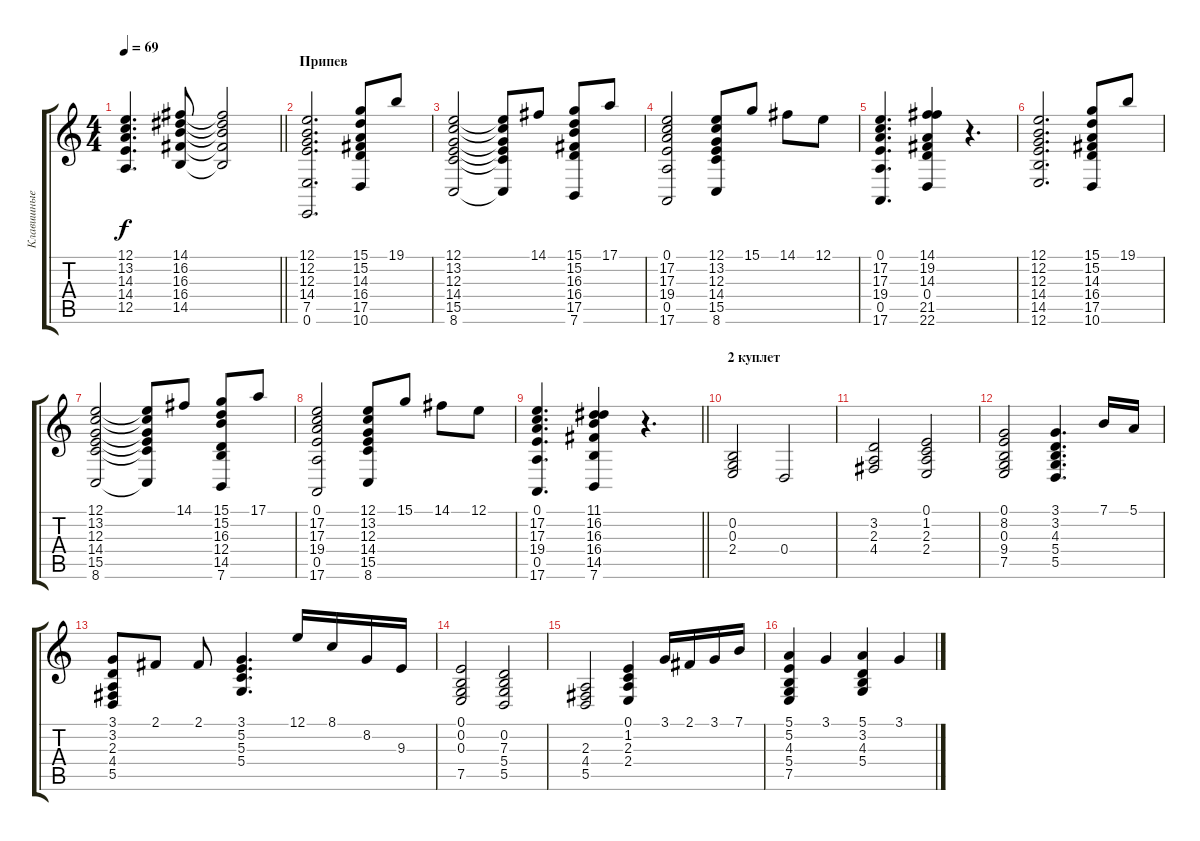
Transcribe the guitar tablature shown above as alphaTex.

\track ("Клавишные II" "Клавишные ") {instrument stringensemble1}
\staff {score tabs}
\tuning (E4 B3 G3 D3 A2 E2) {hide}
\ts (4 4)
\tempo 69
\clef g2
\barLineRight lightlight
\ks c
(12.1 13.2 14.3 14.4 12.5).4{d dy f} (14.1 16.2 16.3 16.4 14.5).8 (14.1{t} 16.2{t} 16.3{t} 16.4{t} 14.5{t}).2 |
\section ("" "Припев")
(12.1 12.2 12.3 14.4 7.5 0.6).2{d} (15.1 15.2 14.3 16.4 17.5 10.6).8 19.1.8 |
(12.1 13.2 12.3 14.4 15.5 8.6).2 (12.1{t} 13.2{t} 12.3{t} 14.4{t} 15.5{t} 8.6{t}).8 14.1.8 (15.1 15.2 16.3 16.4 17.5 7.6).8 17.1.8 |
(0.1 17.2 17.3 19.4 0.5 17.6).2 (12.1 13.2 12.3 14.4 15.5 8.6).8 15.1.8 14.1.8 12.1.8 |
(0.1 17.2 17.3 19.4 0.5 17.6).4{d} (14.1 19.2 14.3 0.4 21.5 22.6).4 r.4{d} |
(12.1 12.2 12.3 14.4 14.5 12.6).2{d} (15.1 15.2 14.3 16.4 17.5 10.6).8 19.1.8 |
(12.1 13.2 12.3 14.4 15.5 8.6).2 (12.1{t} 13.2{t} 12.3{t} 14.4{t} 15.5{t} 8.6{t}).8 14.1.8 (15.1 15.2 16.3 12.4 14.5 7.6).8 17.1.8 |
(0.1 17.2 17.3 19.4 0.5 17.6).2 (12.1 13.2 12.3 14.4 15.5 8.6).8 15.1.8 14.1.8 12.1.8 |
\barLineRight lightlight
(0.1 17.2 17.3 19.4 0.5 17.6).4{d} (11.1 16.2 16.3 16.4 14.5 7.6).4 r.4{d} |
\section ("" "2 куплет")
(0.2 0.3 2.4).2 0.4.2 |
(3.2 2.3 4.4).2 (0.1 1.2 2.3 2.4).2 |
(0.1 8.2 0.3 9.4 7.5).2 (3.1 3.2 4.3 5.4 5.5).4{d} 7.1.16 5.1.16 |
(3.1 3.2 2.3 4.4 5.5).8 2.1.8 2.1.8 (3.1 5.2 5.3 5.4).4{d} 12.1.16 8.1.16 8.2.16 9.3.16 |
(0.1 0.2 0.3 7.5).2 (0.2 7.3 5.4 5.5).2 |
(2.3 4.4 5.5).2 (0.1 1.2 2.3 2.4).4 3.1.16 2.1.16 3.1.16 7.1.16 |
(5.1 5.2 4.3 5.4 7.5).4 3.1.4 (5.1 3.2 4.3 5.4).4 3.1.4
